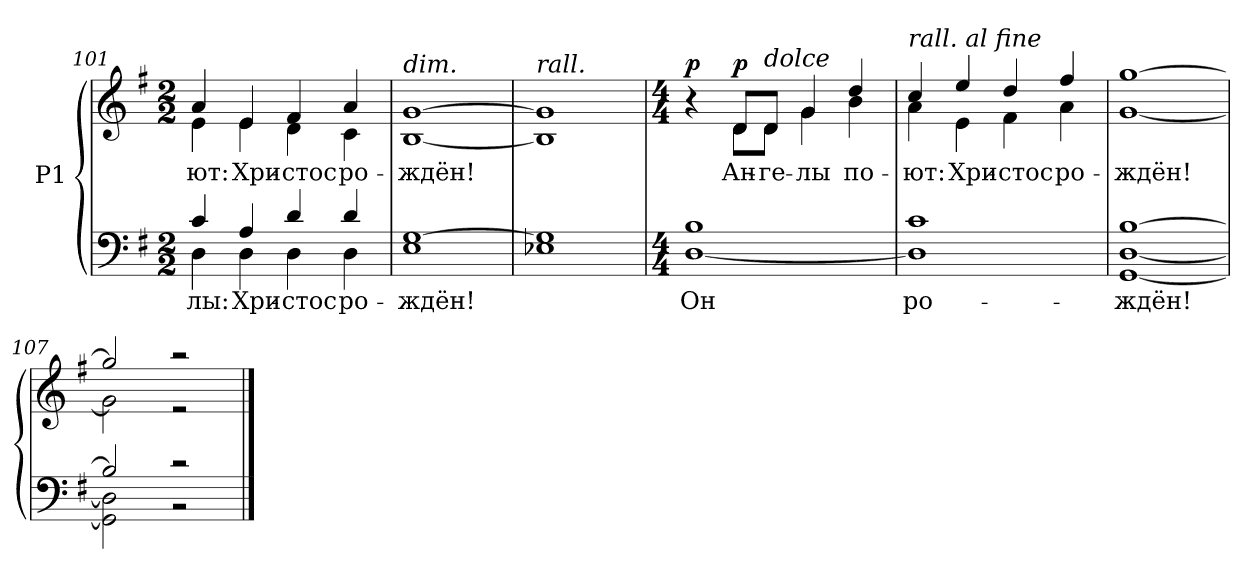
**kern	**text	**kern	**text	**dynam
*part1	*part1	*part1	*part1	*part1
*staff2	*staff2	*staff1	*staff1	*staff1/2
*I"P1	*	*	*	*
*clefF4	*	*clefG2	*	*
*k[f#]	*	*k[f#]	*	*
*G:	*	*G:	*	*
*M2/2	*	*M2/2	*	*
=101	=101	=101	=101	=101
*^	*	*	*	*
!	!	!LO:LY:b:color=#000000	!	!	!
!	!	!	!	!LO:LY:b:color=#000000	!
*	*	*	*^	*	*
4ci/	4Di\	-лы:	4ai/	4ei\	-ют:	.
!	!	!LO:LY:b:color=#000000	!	!	!	!
!	!	!	!	!	!LO:LY:b:color=#000000	!
4Ai/	4Di\	Хри-	4ei/	4ei\	Хри-	.
!	!	!LO:LY:b:color=#000000	!	!	!	!
!	!	!	!	!	!LO:LY:b:color=#000000	!
4di/	4Di\	-стос	4f#i/	4di\	-стос	.
!	!	!LO:LY:b:color=#000000	!	!	!	!
!	!	!	!	!	!LO:LY:b:color=#000000	!
4di/	4Di\	ро-	4ai/	4ci\	ро-	.
=102	=102	=102	=102	=102	=102	=102
!	!	!LO:LY:b:color=#000000	!	!	!	!
!	!	!	!LO:TX:a:i:t=dim.	!	!	!
!	!	!	!	!	!LO:LY:b:color=#000000	!
[>1Gi	1Ei	-ждён!	[>1gi	[<1Bi	-ждён!	.
!!LO:LB:g=z	!!
=103	=103	=103	=103	=103	=103	=103
!	!	!	!LO:TX:a:i:t=rall.	!	!	!
1Gi]	1E-Xi	.	1gi]	1Bi]	.	.
=104	=104	=104	=104	=104	=104	=104
*M4/4	*	*	*M4/4	*	*	*
*	*	*	*MM92	*	*	*
!	!	!LO:LY:b:color=#000000	!	!	!	!
1Bi	[<1Di	Он	4r	4ryy	.	p
!	!	!	!	!	!LO:LY:b:color=#000000	!
.	.	.	8di/L	8di\L	Ан-	p
!	!	!	!LO:TX:a:i:t=dolce	!	!	!
!	!	!	!	!	!LO:LY:b:color=#000000	!
.	.	.	8di/J	8di\J	-ге-	.
!	!	!	!	!	!LO:LY:b:color=#000000	!
.	.	.	4gi/	4gi\	-лы	.
!	!	!	!	!	!LO:LY:b:color=#000000	!
.	.	.	4ddi/	4bi\	по-	.
=105	=105	=105	=105	=105	=105	=105
!	!	!LO:LY:b:color=#000000	!	!	!	!
!	!	!	!LO:TX:a:i:t=rall. al fine	!	!	!
!	!	!	!	!	!LO:LY:b:color=#000000	!
1ci	1Di]	ро-	4cci/	4ai\	-ют:	.
!	!	!	!	!	!LO:LY:b:color=#000000	!
.	.	.	4eei/	4ei\	Хри-	.
!	!	!	!	!	!LO:LY:b:color=#000000	!
.	.	.	4ddi/	4f#i\	-стос	.
!	!	!	!	!	!LO:LY:b:color=#000000	!
.	.	.	4ff#i/	4ai\	ро-	.
=106	=106	=106	=106	=106	=106	=106
!	!	!LO:LY:b:color=#000000	!	!	!	!
!	!	!	!	!	!LO:LY:b:color=#000000	!
[>1Bi	[<1GGi [<1Di	-ждён!	[>1ggi	[<1gi	-ждён!	.
=107	=107	=107	=107	=107	=107	=107
2Bi/]	2GGi\] 2Di]	.	2ggi/]	2gi\]	.	.
2r	2r	.	2r	2r	.	.
*v	*v	*	*	*	*	*
*	*	*v	*v	*	*
==	==	==	==	==
*-	*-	*-	*-	*-
